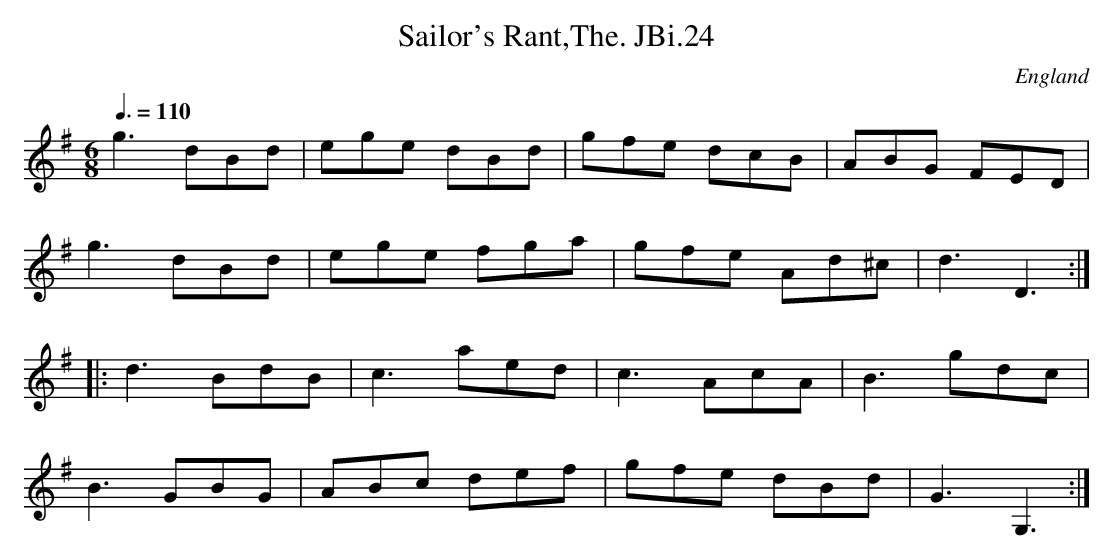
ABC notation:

X:1
T:Sailor's Rant,The. JBi.24
L:1/8
M:6/8
O:England
Q:3/8=110
K:G
g3 dBd|ege dBd|gfe dcB|ABG FED|!
g3dBd|ege fga|gfe Ad^c|d3D3:|!
|:d3BdB|c3aed|c3AcA|B3gdc|!
B3GBG|ABc def|gfe dBd|G3G,3:|
